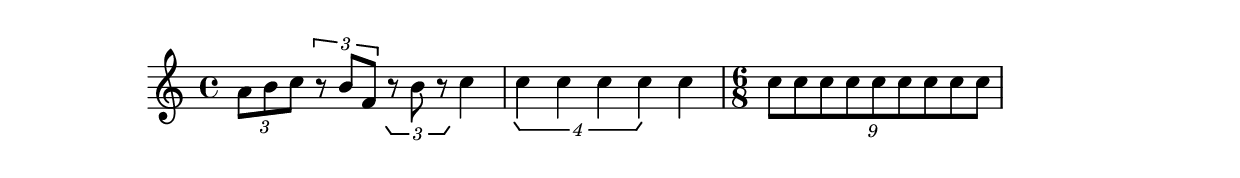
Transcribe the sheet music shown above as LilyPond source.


\version "2.16.0"
\header{
  
  texidoc="
Tuplets are indicated by a bracket with a number.  There should be no
bracket if there is a beam exactly  matching  the length of the tuplet.
The bracket does not interfere with the stafflines, and the number is
centered in the gap in the bracket.

The bracket stops at the end of the stems, if the stems have the same
direction as the bracket. The endings can be adjusted with
@code{bracket-flare}.


"

}
\layout { ragged-right= ##t }


\context Voice \relative c'' {
  \times 2/3 { a8 b c }
  \times 2/3 { r8  b[ f] }
  \override TupletBracket  #'bracket-flare = #'(0.5 . 0.5)
  \times 2/3 { r8 b r8 }
  c4 |
  
  \times 3/4 { c4 c4 c4 c4 } c4 | 
  
  \time 6/8
  \times 6/9 { c8 c c c c c c c c }

}




